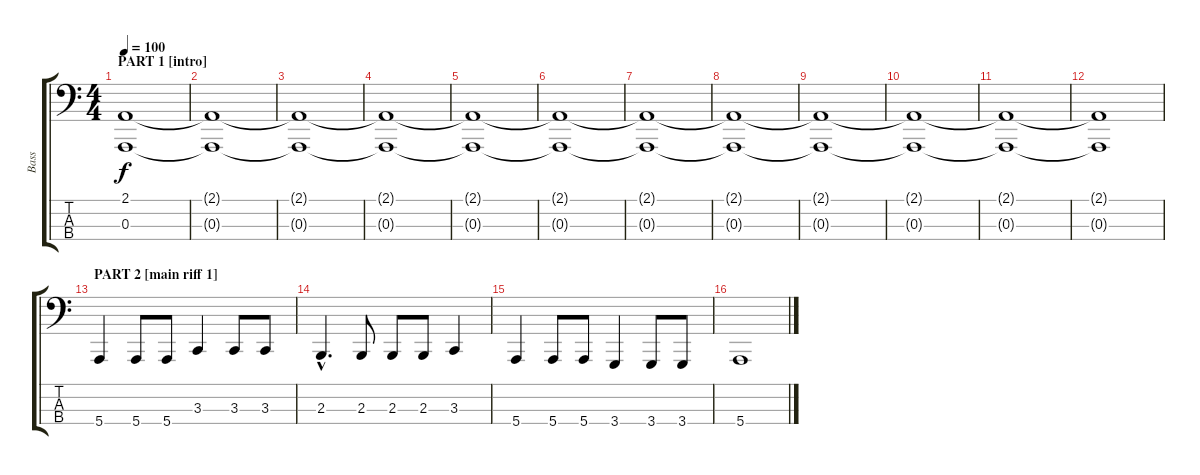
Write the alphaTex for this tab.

\track ("Bass" "Bass") {instrument lead2sawtooth}
\staff {score tabs}
\tuning (G2 D2 A1 E1) {hide}
\ts (4 4)
\section ("" "PART 1 [intro]")
\tempo 100
\clef f4
\ks c
(2.1 0.3).1{dy f instrument lead2sawtooth} |
(2.1{t} 0.3{t}).1 |
(2.1{t} 0.3{t}).1 |
(2.1{t} 0.3{t}).1 |
(2.1{t} 0.3{t}).1 |
(2.1{t} 0.3{t}).1 |
(2.1{t} 0.3{t}).1 |
(2.1{t} 0.3{t}).1 |
(2.1{t} 0.3{t}).1 |
(2.1{t} 0.3{t}).1 |
(2.1{t} 0.3{t}).1 |
(2.1{t} 0.3{t}).1 |
\section ("" "PART 2 [main riff 1]")
5.4.4 5.4.8 5.4.8 3.3.4 3.3.8 3.3.8 |
2.3{hac}.4{d} 2.3.8 2.3.8 2.3.8 3.3.4 |
5.4.4 5.4.8 5.4.8 3.4.4 3.4.8 3.4.8 |
5.4.1
